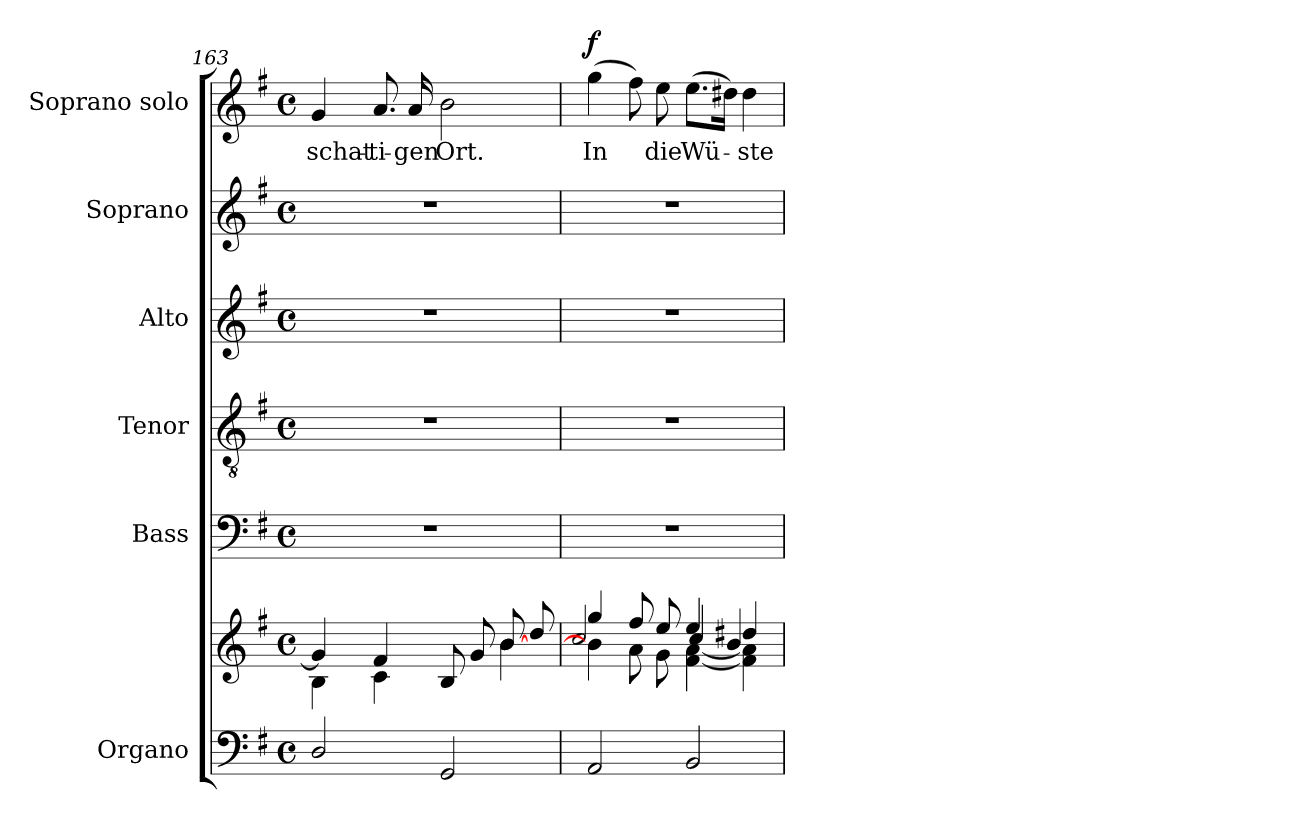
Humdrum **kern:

**kern	**kern	**kern	**kern	**kern	**kern	**kern	**text	**dynam
*part6	*part6	*part5	*part4	*part3	*part2	*part1	*part1	*part1
*staff7	*staff6	*staff5	*staff4	*staff3	*staff2	*staff1	*staff1	*staff1
*I"Organo	*	*I"Bass	*I"Tenor	*I"Alto	*I"Soprano	*I"Soprano solo	*	*
*I'Org.	*	*I'B.	*I'T.	*I'A.	*I'S.	*I'S.s	*	*
*clefF4	*clefG2	*clefF4	*clefGv2	*clefG2	*clefG2	*clefG2	*	*
*k[f#]	*k[f#]	*k[f#]	*k[f#]	*k[f#]	*k[f#]	*k[f#]	*	*
*M4/4	*M4/4	*M4/4	*M4/4	*M4/4	*M4/4	*M4/4	*	*
*met(c)	*met(c)	*met(c)	*met(c)	*met(c)	*met(c)	*met(c)	*	*
=163	=163	=163	=163	=163	=163	=163	=163	=163
*	*^	*	*	*	*	*	*	*
!	!	!	!	!	!	!	!	!LO:LY:b	!
2D/	4g/]	4B\	1r	1r	1r	1r	4g/	schat-	.
!	!	!	!	!	!	!	!	!LO:LY:b	!
.	4f#/	4c\	.	.	.	.	8.a/	-ti-	.
!	!	!	!	!	!	!	!	!LO:LY:b	!
.	.	.	.	.	.	.	16a/	-gen	.
!	!	!	!	!	!	!	!	!LO:LY:b	!
2GG/	8B/	4ryy	.	.	.	.	2b\	Ort.	.
.	8g/	.	.	.	.	.	.	.	.
.	[8b/	4b\	.	.	.	.	.	.	.
.	8dd/	.	.	.	.	.	.	.	.
=164	=164	=164	=164	=164	=164	=164	=164	=164	=164
*	*	*^	*	*	*	*	*	*	*
!	!	!	!	!	!	!	!	!	!LO:LY:b	!LO:DY:a
2AA/	4gg/	4b\]	2cc/	1r	1r	1r	1r	(>4gg\	In	f
.	8ff#/	8a\	.	.	.	.	.	8ff#\)	.	.
!	!	!	!	!	!	!	!	!	!LO:LY:b	!
.	8ee/	8g\	.	.	.	.	.	8ee\	die	.
!	!	!	!	!	!	!	!	!	!LO:LY:b	!
2BB/	4ee/	[4f#\ [4a\	4cc/	.	.	.	.	(>8.ee\L	Wü-	.
.	.	.	.	.	.	.	.	16dd#X\Jk)	.	.
!	!	!	!	!	!	!	!	!	!LO:LY:b	!
.	4dd#X/	4f#\] 4a\]	4b/	.	.	.	.	4dd#\	-ste	.
*	*v	*v	*v	*	*	*	*	*	*	*
=	=	=	=	=	=	=	=	=
*-	*-	*-	*-	*-	*-	*-	*-	*-
